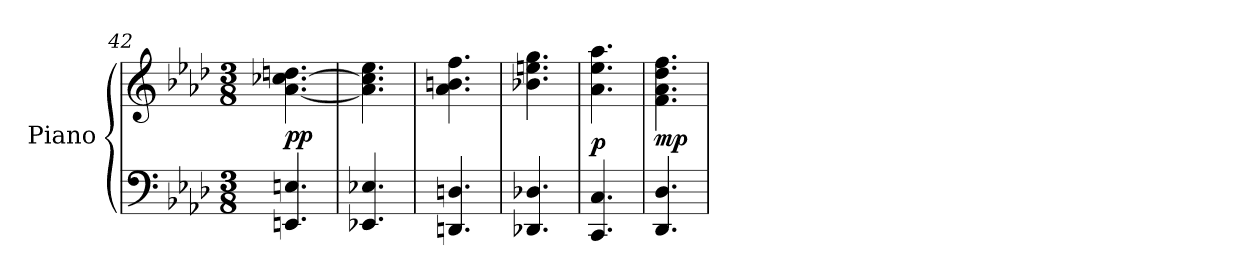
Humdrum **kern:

**kern	**kern	**dynam
*part1	*part1	*part1
*staff2	*staff1	*staff1/2
*I"Piano	*	*
*I'Pno	*	*
*clefF4	*clefG2	*
*k[b-e-a-d-]	*k[b-e-a-d-]	*
*M3/8	*M3/8	*
=42	=42	=42
!	!	!LO:DY:a=2
4.EEn/ 4.En/	[4.a-\ [4.cc-X\ 4.ddn\	pp
=43	=43	=43
4.EE-X/ 4.E-X/	4.a-\] 4.cc-\] 4.ee-\	.
!!LO:LB:g=z
=44	=44	=44
4.DDn/ 4.Dn/	4.a-\ 4.bn\ 4.ff\	.
=45	=45	=45
4.DD-X/ 4.D-X/	4.b-X\ 4.een\ 4.gg\	.
=46	=46	=46
!	!	!LO:DY:a=2
4.CC/ 4.C/	4.a-\ 4.ee-\ 4.aa-\	p
=47	=47	=47
!	!	!LO:DY:a=2
4.DD-/ 4.D-/	4.f\ 4.a-\ 4.dd-\ 4.ff\	mp
=	=	=
*-	*-	*-
